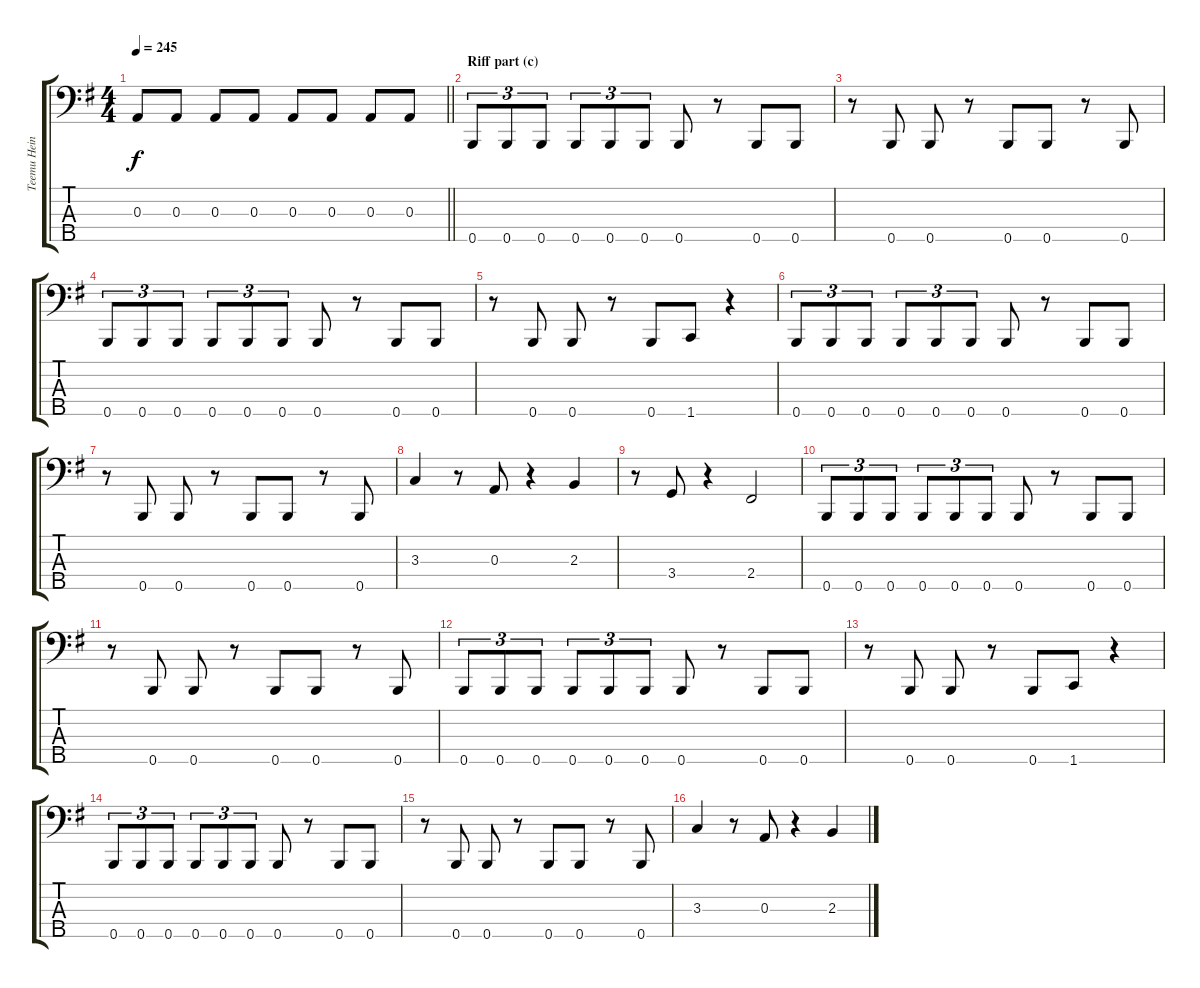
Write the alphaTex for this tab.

\track ("Teemu Heinola (bass)" "Teemu Hein") {instrument electricbasspick}
\staff {score tabs}
\tuning (G2 D2 A1 E1 B0) {hide}
\ts (4 4)
\tempo 245
\clef f4
\barLineRight lightlight
\ks eminor
0.3.8{dy f} 0.3.8 0.3.8 0.3.8 0.3.8 0.3.8 0.3.8 0.3.8 |
\section ("" "Riff part (c)")
0.5.8{tu (3 2)} 0.5.8{tu (3 2)} 0.5.8{tu (3 2)} 0.5.8{tu (3 2)} 0.5.8{tu (3 2)} 0.5.8{tu (3 2)} 0.5.8 r.8 0.5.8 0.5.8 |
r.8 0.5.8 0.5.8 r.8 0.5.8 0.5.8 r.8 0.5.8 |
0.5.8{tu (3 2)} 0.5.8{tu (3 2)} 0.5.8{tu (3 2)} 0.5.8{tu (3 2)} 0.5.8{tu (3 2)} 0.5.8{tu (3 2)} 0.5.8 r.8 0.5.8 0.5.8 |
r.8 0.5.8 0.5.8 r.8 0.5.8 1.5.8 r.4 |
0.5.8{tu (3 2)} 0.5.8{tu (3 2)} 0.5.8{tu (3 2)} 0.5.8{tu (3 2)} 0.5.8{tu (3 2)} 0.5.8{tu (3 2)} 0.5.8 r.8 0.5.8 0.5.8 |
r.8 0.5.8 0.5.8 r.8 0.5.8 0.5.8 r.8 0.5.8 |
3.3.4 r.8 0.3.8 r.4 2.3.4 |
r.8 3.4.8 r.4 2.4.2 |
0.5.8{tu (3 2)} 0.5.8{tu (3 2)} 0.5.8{tu (3 2)} 0.5.8{tu (3 2)} 0.5.8{tu (3 2)} 0.5.8{tu (3 2)} 0.5.8 r.8 0.5.8 0.5.8 |
r.8 0.5.8 0.5.8 r.8 0.5.8 0.5.8 r.8 0.5.8 |
0.5.8{tu (3 2)} 0.5.8{tu (3 2)} 0.5.8{tu (3 2)} 0.5.8{tu (3 2)} 0.5.8{tu (3 2)} 0.5.8{tu (3 2)} 0.5.8 r.8 0.5.8 0.5.8 |
r.8 0.5.8 0.5.8 r.8 0.5.8 1.5.8 r.4 |
0.5.8{tu (3 2)} 0.5.8{tu (3 2)} 0.5.8{tu (3 2)} 0.5.8{tu (3 2)} 0.5.8{tu (3 2)} 0.5.8{tu (3 2)} 0.5.8 r.8 0.5.8 0.5.8 |
r.8 0.5.8 0.5.8 r.8 0.5.8 0.5.8 r.8 0.5.8 |
3.3.4 r.8 0.3.8 r.4 2.3.4
